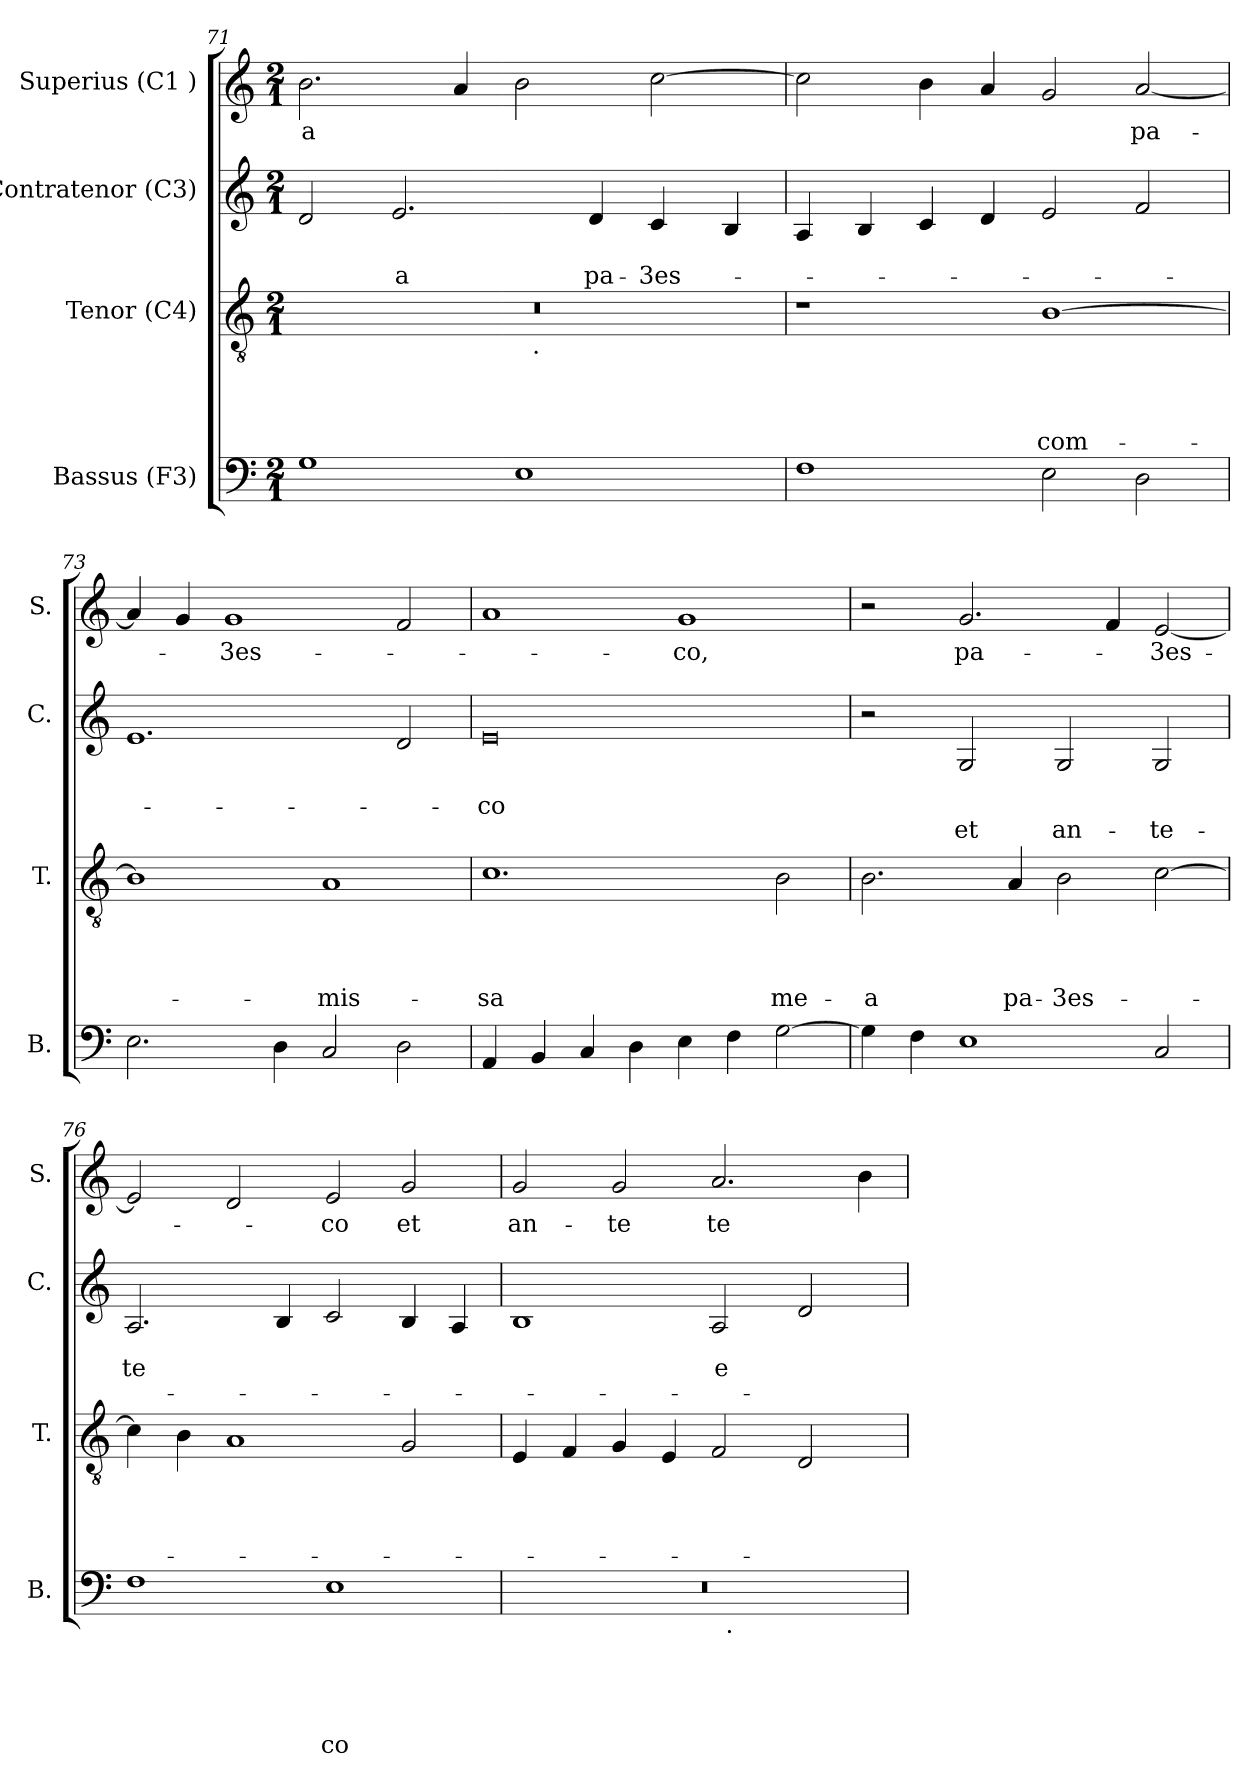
**kern	**text	**text	**text	**text	**text	**kern	**text	**text	**text	**text	**kern	**text	**text	**text	**kern	**text
*part4	*part4	*part4	*part4	*part4	*part4	*part3	*part3	*part3	*part3	*part3	*part2	*part2	*part2	*part2	*part1	*part1
*staff4	*staff4	*staff4	*staff4	*staff4	*staff4	*staff3	*staff3	*staff3	*staff3	*staff3	*staff2	*staff2	*staff2	*staff2	*staff1	*staff1
*I"Bassus (F3)	*	*	*	*	*	*I"Tenor (C4)	*	*	*	*	*I"Contratenor (C3)	*	*	*	*I"Superius (C1 )	*
*I'B.	*	*	*	*	*	*I'T.	*	*	*	*	*I'C.	*	*	*	*I'S.	*
!!LO:LB:g=z
*clefF4	*	*	*	*	*	*clefGv2	*	*	*	*	*clefG2	*	*	*	*clefG2	*
*k[]	*	*	*	*	*	*k[]	*	*	*	*	*k[]	*	*	*	*k[]	*
*C:	*	*	*	*	*	*C:	*	*	*	*	*C:	*	*	*	*C:	*
*M2/1	*	*	*	*	*	*M2/1	*	*	*	*	*M2/1	*	*	*	*M2/1	*
=71	=71	=71	=71	=71	=71	=71	=71	=71	=71	=71	=71	=71	=71	=71	=71	=71
!	!	!	!	!	!	!	!	!	!	!	!	!	!	!	!	!LO:LY:b
*	*	*	*	*	*	*^	*	*	*	*	*	*	*	*	*	*
1G	.	.	.	.	.	0r	1ryy	.	.	.	.	2d/	.	.	.	2.b\	-a
!	!	!	!	!	!	!	!	!	!	!	!	!	!	!LO:LY:b	!	!	!
.	.	.	.	.	.	.	.	.	.	.	.	2.e/	.	-a	.	.	.
.	.	.	.	.	.	.	.	.	.	.	.	.	.	.	.	4a/	.
1E	.	.	.	.	.	.	32ryy	.	.	.	.	.	.	.	.	2b\	.
!	!	!	!	!	!	!	!LO:TX:b:t=.	!	!	!	!	!	!	!	!	!	!
.	.	.	.	.	.	.	2ryy	.	.	.	.	.	.	.	.	.	.
!	!	!	!	!	!	!	!	!	!	!	!	!	!	!LO:LY:b	!	!	!
.	.	.	.	.	.	.	.	.	.	.	.	4d/	.	pa-	.	.	.
!	!	!	!	!	!	!	!	!	!	!	!	!	!	!LO:LY:b	!	!	!
.	.	.	.	.	.	.	.	.	.	.	.	4c/	.	-3es-	.	[>2cc\	.
.	.	.	.	.	.	.	4...ryy	.	.	.	.	.	.	.	.	.	.
.	.	.	.	.	.	.	.	.	.	.	.	4B/	.	.	.	.	.
*	*	*	*	*	*	*v	*v	*	*	*	*	*	*	*	*	*	*
=72	=72	=72	=72	=72	=72	=72	=72	=72	=72	=72	=72	=72	=72	=72	=72	=72
1F	.	.	.	.	.	1r	.	.	.	.	4A/	.	.	.	2cc\]	.
.	.	.	.	.	.	.	.	.	.	.	4B/	.	.	.	.	.
.	.	.	.	.	.	.	.	.	.	.	4c/	.	.	.	4b\	.
.	.	.	.	.	.	.	.	.	.	.	4d/	.	.	.	4a/	.
!	!	!	!	!	!	!	!	!	!	!LO:LY:b	!	!	!	!	!	!
2E\	.	.	.	.	.	[>1B	.	.	.	com-	2e/	.	.	.	2g/	.
!	!	!	!	!	!	!	!	!	!	!	!	!	!	!	!	!LO:LY:b
2D\	.	.	.	.	.	.	.	.	.	.	2f/	.	.	.	[<2a/	pa-
=73	=73	=73	=73	=73	=73	=73	=73	=73	=73	=73	=73	=73	=73	=73	=73	=73
2.E\	.	.	.	.	.	1B]	.	.	.	.	1.e	.	.	.	4a/]	.
.	.	.	.	.	.	.	.	.	.	.	.	.	.	.	4g/	.
!	!	!	!	!	!	!	!	!	!	!	!	!	!	!	!	!LO:LY:b
.	.	.	.	.	.	.	.	.	.	.	.	.	.	.	1g	-3es-
4D\	.	.	.	.	.	.	.	.	.	.	.	.	.	.	.	.
!	!	!	!	!	!	!	!	!	!	!LO:LY:b	!	!	!	!	!	!
2C/	.	.	.	.	.	1A	.	.	.	-mis-	.	.	.	.	.	.
2D\	.	.	.	.	.	.	.	.	.	.	2d/	.	.	.	2f/	.
!!LO:LB:g=z
=74	=74	=74	=74	=74	=74	=74	=74	=74	=74	=74	=74	=74	=74	=74	=74	=74
!	!	!	!	!	!	!	!	!	!	!LO:LY:b	!	!	!LO:LY:b:rj	!	!	!
4AA/	.	.	.	.	.	1.c	.	.	.	-sa	0e	.	-co	.	1a	.
4BB/	.	.	.	.	.	.	.	.	.	.	.	.	.	.	.	.
4C/	.	.	.	.	.	.	.	.	.	.	.	.	.	.	.	.
4D\	.	.	.	.	.	.	.	.	.	.	.	.	.	.	.	.
!	!	!	!	!	!	!	!	!	!	!	!	!	!	!	!	!LO:LY:b
4E\	.	.	.	.	.	.	.	.	.	.	.	.	.	.	1g	-co,
4F\	.	.	.	.	.	.	.	.	.	.	.	.	.	.	.	.
!	!	!	!	!	!	!	!	!	!	!LO:LY:b	!	!	!	!	!	!
[>2G\	.	.	.	.	.	2B\	.	.	.	me-	.	.	.	.	.	.
=75	=75	=75	=75	=75	=75	=75	=75	=75	=75	=75	=75	=75	=75	=75	=75	=75
!	!	!	!	!	!	!	!	!	!	!LO:LY:b	!	!	!	!	!	!
4G\]	.	.	.	.	.	2.B\	.	.	.	-a	2r	.	.	.	2r	.
4F\	.	.	.	.	.	.	.	.	.	.	.	.	.	.	.	.
!	!	!	!	!	!	!	!	!	!	!	!	!	!	!LO:LY:b	!	!LO:LY:b
1E	.	.	.	.	.	.	.	.	.	.	2G/	.	.	et	2.g/	pa-
!	!	!	!	!	!	!	!	!	!	!LO:LY:b	!	!	!	!	!	!
.	.	.	.	.	.	4A/	.	.	.	pa-	.	.	.	.	.	.
!	!	!	!	!	!	!	!	!	!	!LO:LY:b	!	!	!	!LO:LY:b	!	!
.	.	.	.	.	.	2B\	.	.	.	-3es-	2G/	.	.	an-	.	.
.	.	.	.	.	.	.	.	.	.	.	.	.	.	.	4f/	.
!	!	!	!	!	!	!	!	!	!	!	!	!	!	!LO:LY:b	!	!LO:LY:b
2C/	.	.	.	.	.	[>2c\	.	.	.	.	2G/	.	.	-te-	[<2e/	-3es-
=76	=76	=76	=76	=76	=76	=76	=76	=76	=76	=76	=76	=76	=76	=76	=76	=76
!	!	!	!	!	!	!	!	!	!	!	!	!	!LO:LY:b	!	!	!
1F	.	.	.	.	.	4c\]	.	.	.	.	2.A/	.	te	.	2e/]	.
.	.	.	.	.	.	4B\	.	.	.	.	.	.	.	.	.	.
.	.	.	.	.	.	1A	.	.	.	.	.	.	.	.	2d/	.
.	.	.	.	.	.	.	.	.	.	.	4B/	.	.	.	.	.
!	!	!	!	!	!LO:LY:b	!	!	!	!	!	!	!	!	!	!	!LO:LY:b
1E	.	.	.	.	-co	.	.	.	.	.	2c/	.	.	.	2e/	-co
!	!	!	!	!	!	!	!	!	!	!	!	!	!	!	!	!LO:LY:b
.	.	.	.	.	.	2G/	.	.	.	.	4B/	.	.	.	2g/	et
.	.	.	.	.	.	.	.	.	.	.	4A/	.	.	.	.	.
!!LO:PB:g=z
=77	=77	=77	=77	=77	=77	=77	=77	=77	=77	=77	=77	=77	=77	=77	=77	=77
!	!	!	!	!	!	!	!	!	!	!	!	!	!	!	!	!LO:LY:b
*^	*	*	*	*	*	*	*	*	*	*	*	*	*	*	*	*
0r	1ryy	.	.	.	.	.	4E/	.	.	.	.	1B	.	.	.	2g/	an-
.	.	.	.	.	.	.	4F/	.	.	.	.	.	.	.	.	.	.
!	!	!	!	!	!	!	!	!	!	!	!	!	!	!	!	!	!LO:LY:b
.	.	.	.	.	.	.	4G/	.	.	.	.	.	.	.	.	2g/	-te
.	.	.	.	.	.	.	4E/	.	.	.	.	.	.	.	.	.	.
!	!	!	!	!	!	!	!	!	!	!	!	!	!	!LO:LY:b:rj	!	!	!LO:LY:b
.	32ryy	.	.	.	.	.	2F/	.	.	.	.	2A/	.	e	.	2.a/	te
!	!LO:TX:b:t=.	!	!	!	!	!	!	!	!	!	!	!	!	!	!	!	!
.	2ryy	.	.	.	.	.	.	.	.	.	.	.	.	.	.	.	.
.	.	.	.	.	.	.	2D/	.	.	.	.	2d/	.	.	.	.	.
.	4...ryy	.	.	.	.	.	.	.	.	.	.	.	.	.	.	.	.
.	.	.	.	.	.	.	.	.	.	.	.	.	.	.	.	4b\	.
*v	*v	*	*	*	*	*	*	*	*	*	*	*	*	*	*	*	*
=	=	=	=	=	=	=	=	=	=	=	=	=	=	=	=	=
*-	*-	*-	*-	*-	*-	*-	*-	*-	*-	*-	*-	*-	*-	*-	*-	*-
